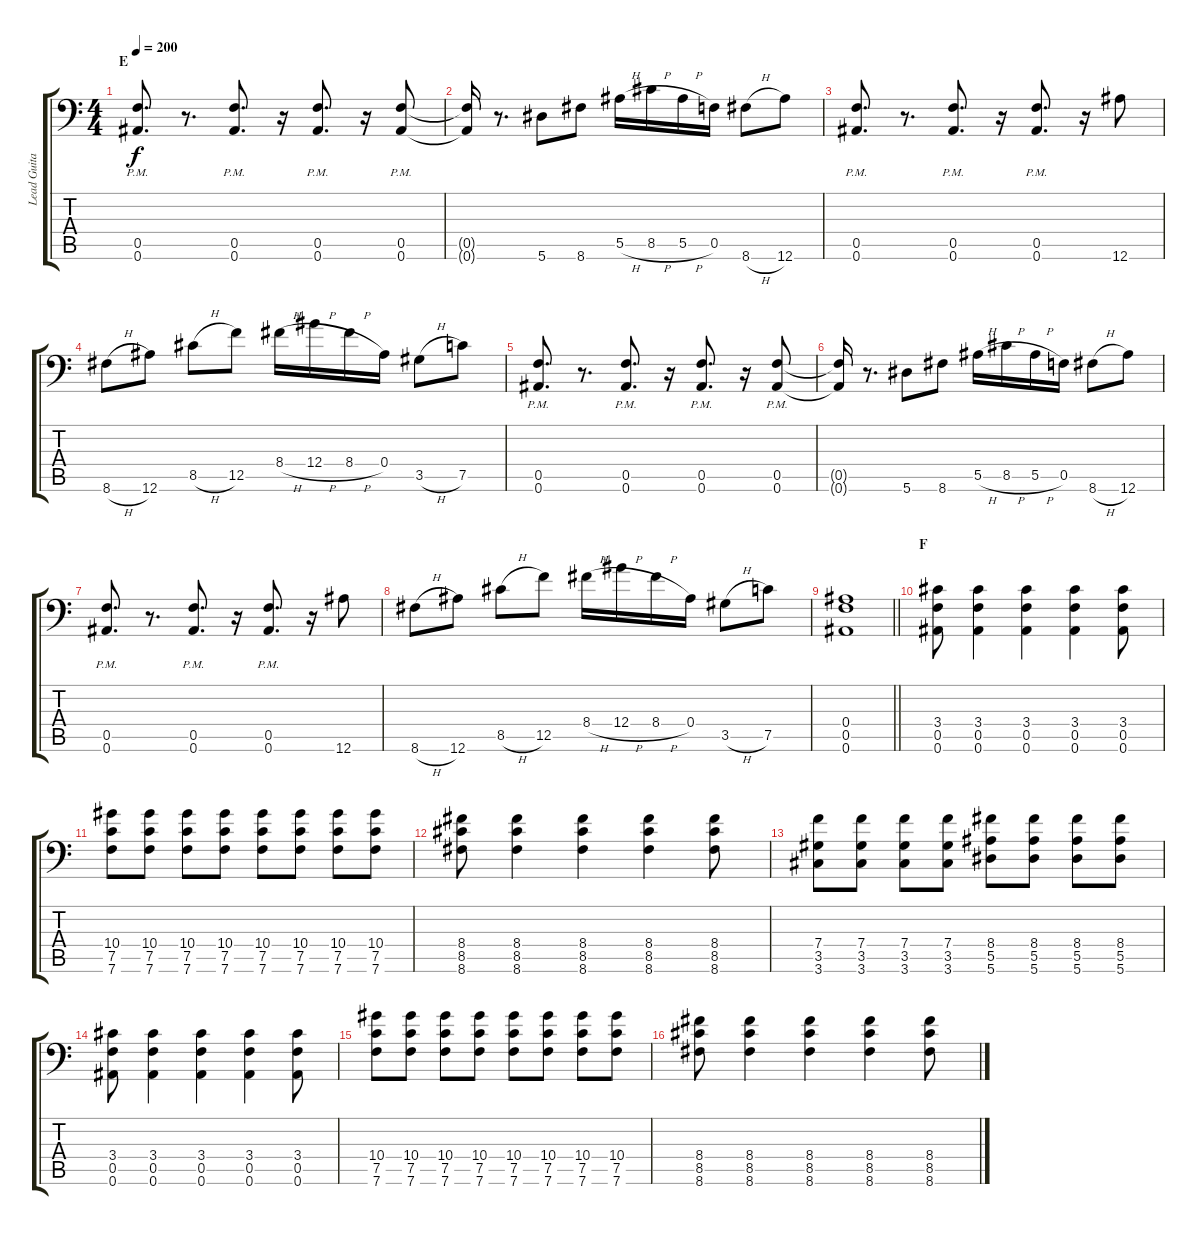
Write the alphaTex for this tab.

\track ("Lead Guitar: Michael Bujaki" "Lead Guita") {instrument overdrivenguitar}
\staff {score tabs}
\tuning (C4 G3 Eb3 Bb2 F2 Bb1) {hide}
\ts (4 4)
\section ("" "E")
\tempo 200
\clef f4
\ks c
(0.5{pm} 0.6{pm}).8{d dy f} r.8{d} (0.5{pm} 0.6{pm}).8{d} r.16 (0.5{pm} 0.6{pm}).8{d} r.16 (0.5{pm} 0.6{pm}).8 |
(0.5{t} 0.6{t}).16 r.8{d} 5.6.8 8.6.8 5.5{h}.16 8.5{h}.16 5.5{h}.16 0.5.16 8.6{h}.8 12.6.8 |
(0.5{pm} 0.6{pm}).8{d} r.8{d} (0.5{pm} 0.6{pm}).8{d} r.16 (0.5{pm} 0.6{pm}).8{d} r.16 12.6.8 |
8.6{h}.8 12.6.8 8.5{h}.8 12.5.8 8.4{h}.16 12.4{h}.16 8.4{h}.16 0.4.16 3.5{h}.8 7.5.8 |
(0.5{pm} 0.6{pm}).8{d} r.8{d} (0.5{pm} 0.6{pm}).8{d} r.16 (0.5{pm} 0.6{pm}).8{d} r.16 (0.5{pm} 0.6{pm}).8 |
(0.5{t} 0.6{t}).16 r.8{d} 5.6.8 8.6.8 5.5{h}.16 8.5{h}.16 5.5{h}.16 0.5.16 8.6{h}.8 12.6.8 |
(0.5{pm} 0.6{pm}).8{d} r.8{d} (0.5{pm} 0.6{pm}).8{d} r.16 (0.5{pm} 0.6{pm}).8{d} r.16 12.6.8 |
8.6{h}.8 12.6.8 8.5{h}.8 12.5.8 8.4{h}.16 12.4{h}.16 8.4{h}.16 0.4.16 3.5{h}.8 7.5.8 |
\barLineRight lightlight
(0.4 0.5 0.6).1 |
\section ("" "F")
(3.4 0.5 0.6).8 (3.4 0.5 0.6).4 (3.4 0.5 0.6).4 (3.4 0.5 0.6).4 (3.4 0.5 0.6).8 |
(10.4 7.5 7.6).8 (10.4 7.5 7.6).8 (10.4 7.5 7.6).8 (10.4 7.5 7.6).8 (10.4 7.5 7.6).8 (10.4 7.5 7.6).8 (10.4 7.5 7.6).8 (10.4 7.5 7.6).8 |
(8.4 8.5 8.6).8 (8.4 8.5 8.6).4 (8.4 8.5 8.6).4 (8.4 8.5 8.6).4 (8.4 8.5 8.6).8 |
(7.4 3.5 3.6).8 (7.4 3.5 3.6).8 (7.4 3.5 3.6).8 (7.4 3.5 3.6).8 (8.4 5.5 5.6).8 (8.4 5.5 5.6).8 (8.4 5.5 5.6).8 (8.4 5.5 5.6).8 |
(3.4 0.5 0.6).8 (3.4 0.5 0.6).4 (3.4 0.5 0.6).4 (3.4 0.5 0.6).4 (3.4 0.5 0.6).8 |
(10.4 7.5 7.6).8 (10.4 7.5 7.6).8 (10.4 7.5 7.6).8 (10.4 7.5 7.6).8 (10.4 7.5 7.6).8 (10.4 7.5 7.6).8 (10.4 7.5 7.6).8 (10.4 7.5 7.6).8 |
(8.4 8.5 8.6).8 (8.4 8.5 8.6).4 (8.4 8.5 8.6).4 (8.4 8.5 8.6).4 (8.4 8.5 8.6).8
